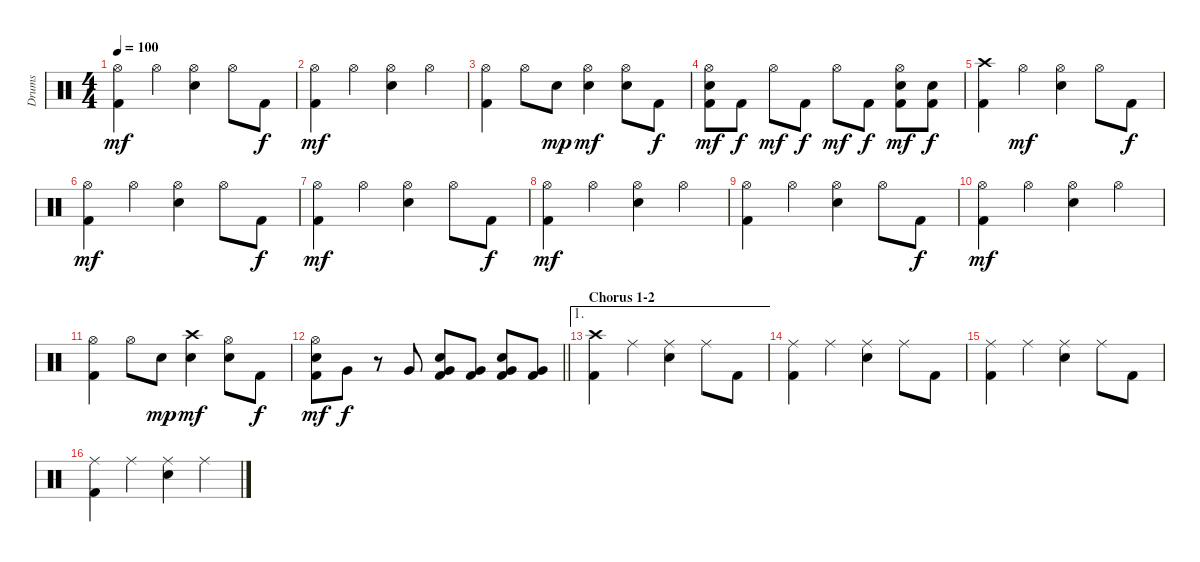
\track ("Drums" "Drums") {instrument percussion}
\staff {score}
\articulation defaults
\ts (4 4)
\tempo 100
\clef neutral
\ks c
("Hi-Hat (open)" "Kick (hit) 2").4{dy mf} "Hi-Hat (open)".4 ("Hi-Hat (open)" "Electric Snare (hit)").4 "Hi-Hat (open)".8 "Kick (hit) 2".8{dy f} |
("Hi-Hat (open)" "Kick (hit) 2").4{dy mf} "Hi-Hat (open)".4 ("Hi-Hat (open)" "Electric Snare (hit)").4 "Hi-Hat (open)".4 |
("Hi-Hat (open)" "Kick (hit) 2").4 "Hi-Hat (open)".8 "Electric Snare (hit)".8{dy mp} ("Hi-Hat (open)" "Electric Snare (hit)").4{dy mf} ("Hi-Hat (open)" "Electric Snare (hit)").8 "Kick (hit) 2".8{dy f} |
("Hi-Hat (open)" "Electric Snare (hit)" "Kick (hit) 2").8{dy mf} "Kick (hit) 2".8{dy f} "Hi-Hat (open)".8{dy mf} "Kick (hit) 2".8{dy f} "Hi-Hat (open)".8{dy mf} "Kick (hit) 2".8{dy f} ("Hi-Hat (open)" "Electric Snare (hit)" "Kick (hit) 2").8{dy mf} ("Electric Snare (hit)" "Kick (hit) 2").8{dy f} |
("Crash high (hit)" "Kick (hit) 2").4 "Hi-Hat (open)".4{dy mf} ("Hi-Hat (open)" "Electric Snare (hit)").4 "Hi-Hat (open)".8 "Kick (hit) 2".8{dy f} |
("Hi-Hat (open)" "Kick (hit) 2").4{dy mf} "Hi-Hat (open)".4 ("Hi-Hat (open)" "Electric Snare (hit)").4 "Hi-Hat (open)".8 "Kick (hit) 2".8{dy f} |
("Hi-Hat (open)" "Kick (hit) 2").4{dy mf} "Hi-Hat (open)".4 ("Hi-Hat (open)" "Electric Snare (hit)").4 "Hi-Hat (open)".8 "Kick (hit) 2".8{dy f} |
("Hi-Hat (open)" "Kick (hit) 2").4{dy mf} "Hi-Hat (open)".4 ("Hi-Hat (open)" "Electric Snare (hit)").4 "Hi-Hat (open)".4 |
("Hi-Hat (open)" "Kick (hit) 2").4 "Hi-Hat (open)".4 ("Hi-Hat (open)" "Electric Snare (hit)").4 "Hi-Hat (open)".8 "Kick (hit) 2".8{dy f} |
("Hi-Hat (open)" "Kick (hit) 2").4{dy mf} "Hi-Hat (open)".4 ("Hi-Hat (open)" "Electric Snare (hit)").4 "Hi-Hat (open)".4 |
("Hi-Hat (open)" "Kick (hit) 2").4 "Hi-Hat (open)".8 "Electric Snare (hit)".8{dy mp} ("Crash high (hit)" "Electric Snare (hit)").4{dy mf} ("Hi-Hat (open)" "Electric Snare (hit)").8 "Kick (hit) 2".8{dy f} |
\barLineRight lightlight
("Hi-Hat (open)" "Electric Snare (hit)" "Kick (hit) 2").8{dy mf} "Very Low Tom (hit)".8{dy f} r.8 "Very Low Tom (hit)".8 ("Very Low Tom (hit)" "Electric Snare (hit)" "Kick (hit) 2").8 ("Very Low Tom (hit)" "Kick (hit) 2").8 ("Very Low Tom (hit)" "Electric Snare (hit)" "Kick (hit) 2").8 ("Very Low Tom (hit)" "Kick (hit) 2").8 |
\ae 1
\section ("" "Chorus 1-2")
("Crash high (hit)" "Kick (hit) 2").4 "Ride (middle)".4 ("Ride (middle)" "Electric Snare (hit)").4 "Ride (middle)".8 "Kick (hit) 2".8 |
("Ride (middle)" "Kick (hit) 2").4 "Ride (middle)".4 ("Ride (middle)" "Electric Snare (hit)").4 "Ride (middle)".8 "Kick (hit) 2".8 |
("Ride (middle)" "Kick (hit) 2").4 "Ride (middle)".4 ("Ride (middle)" "Electric Snare (hit)").4 "Ride (middle)".8 "Kick (hit) 2".8 |
("Ride (middle)" "Kick (hit) 2").4 "Ride (middle)".4 ("Ride (middle)" "Electric Snare (hit)").4 "Ride (middle)".4
